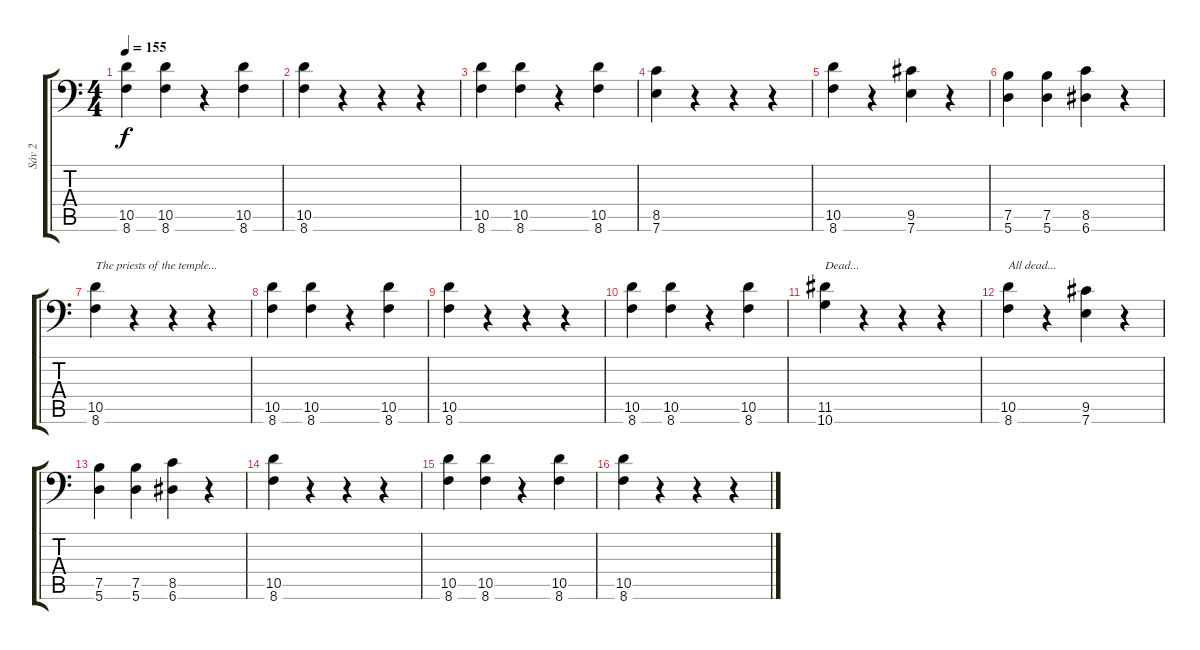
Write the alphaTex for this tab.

\track ("Sáv 2" "Sáv 2") {instrument distortionguitar}
\staff {score tabs}
\tuning (B3 Gb3 D3 A2 E2 A1) {hide}
\ts (4 4)
\tempo 155
\clef f4
\ks c
(10.5 8.6).4{dy f} (10.5 8.6).4 r.4 (10.5 8.6).4 |
(10.5 8.6).4 r.4 r.4 r.4 |
(10.5 8.6).4 (10.5 8.6).4 r.4 (10.5 8.6).4 |
(8.5 7.6).4 r.4 r.4 r.4 |
(10.5 8.6).4 r.4 (9.5 7.6).4 r.4 |
(7.5 5.6).4 (7.5 5.6).4 (8.5 6.6).4 r.4 |
(10.5 8.6).4{txt "The priests of the temple..."} r.4 r.4 r.4 |
(10.5 8.6).4 (10.5 8.6).4 r.4 (10.5 8.6).4 |
(10.5 8.6).4 r.4 r.4 r.4 |
(10.5 8.6).4 (10.5 8.6).4 r.4 (10.5 8.6).4 |
(11.5 10.6).4{txt "Dead..."} r.4 r.4 r.4 |
(10.5 8.6).4{txt "All dead..."} r.4 (9.5 7.6).4 r.4 |
(7.5 5.6).4 (7.5 5.6).4 (8.5 6.6).4 r.4 |
(10.5 8.6).4 r.4 r.4 r.4 |
(10.5 8.6).4 (10.5 8.6).4 r.4 (10.5 8.6).4 |
(10.5 8.6).4 r.4 r.4 r.4
